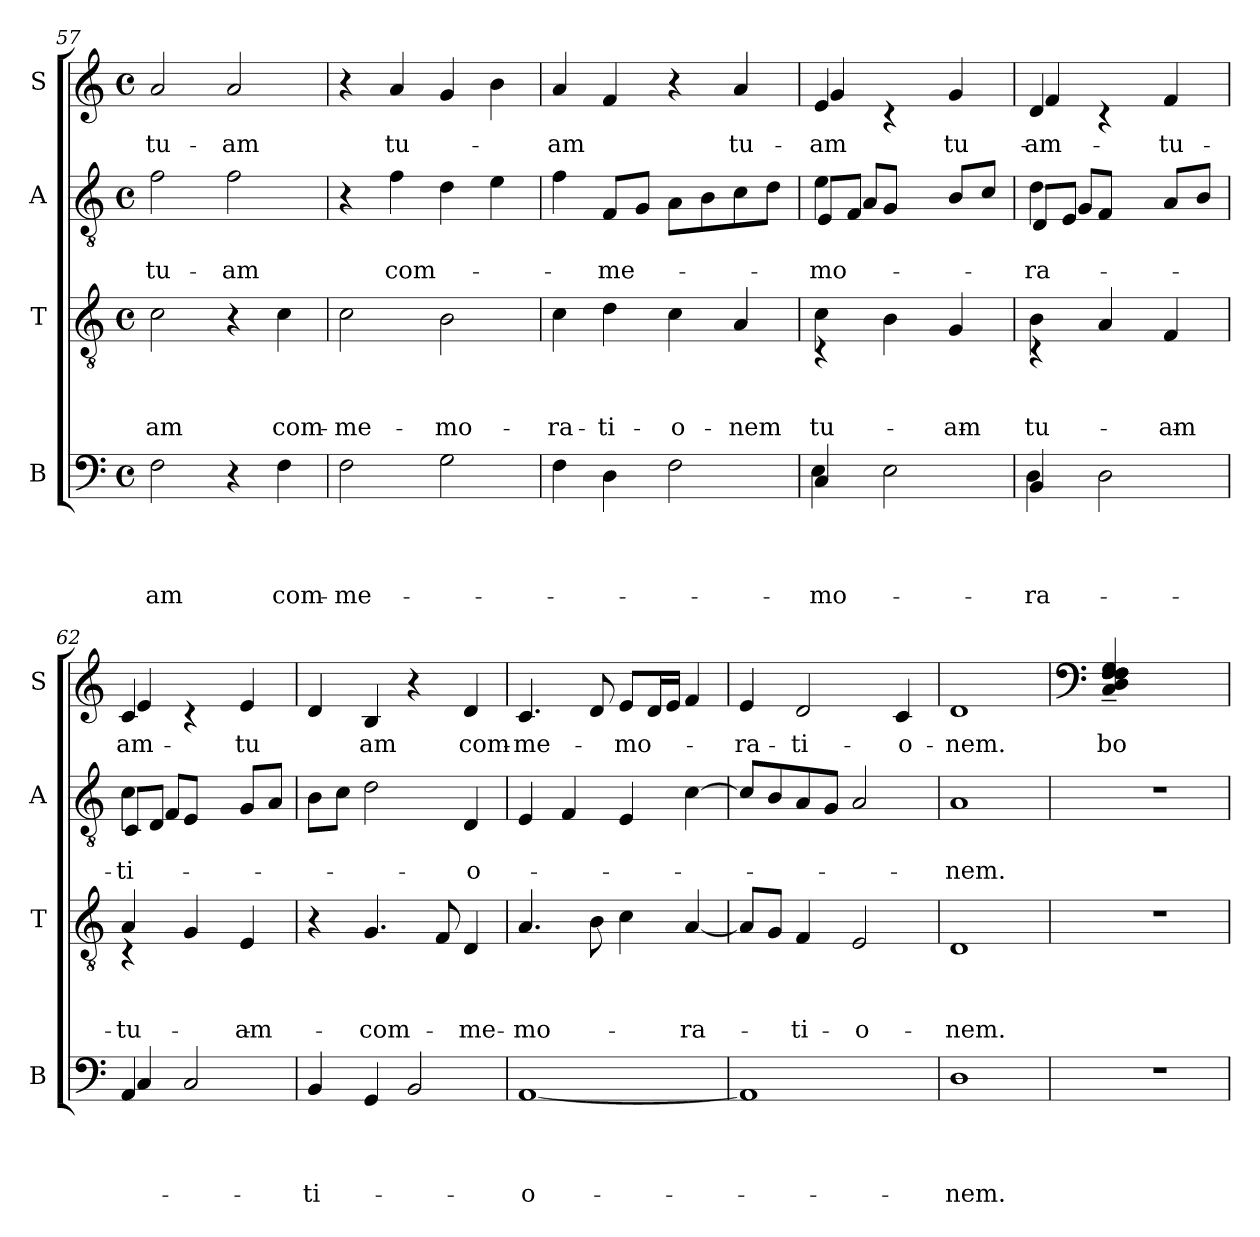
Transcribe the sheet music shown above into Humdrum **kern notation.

**kern	**text	**text	**text	**text	**kern	**text	**text	**text	**kern	**text	**text	**kern	**text
*part4	*part4	*part4	*part4	*part4	*part3	*part3	*part3	*part3	*part2	*part2	*part2	*part1	*part1
*staff4	*staff4	*staff4	*staff4	*staff4	*staff3	*staff3	*staff3	*staff3	*staff2	*staff2	*staff2	*staff1	*staff1
*I"B	*	*	*	*	*I"T	*	*	*	*I"A	*	*	*I"S	*
*I'B	*	*	*	*	*I'T	*	*	*	*I'A	*	*	*I'S	*
*clefF4	*	*	*	*	*clefGv2	*	*	*	*clefGv2	*	*	*clefG2	*
*k[]	*	*	*	*	*k[]	*	*	*	*k[]	*	*	*k[]	*
*C:	*	*	*	*	*C:	*	*	*	*C:	*	*	*C:	*
*M4/4	*	*	*	*	*M4/4	*	*	*	*M4/4	*	*	*M4/4	*
*met(c)	*	*	*	*	*met(c)	*	*	*	*met(c)	*	*	*met(c)	*
=57	=57	=57	=57	=57	=57	=57	=57	=57	=57	=57	=57	=57	=57
!	!	!	!	!LO:LY:b	!	!	!	!LO:LY:b	!	!	!LO:LY:b	!	!LO:LY:b
2F\	.	.	.	-am	2c\	.	.	-am	2f\	.	tu-	2a/	tu-
!	!	!	!	!	!	!	!	!	!	!	!LO:LY:b:rj	!	!LO:LY:b:rj
4r	.	.	.	.	4r	.	.	.	2f\	.	-am	2a/	-am
!	!	!	!	!LO:LY:b	!	!	!	!LO:LY:b	!	!	!	!	!
4F\	.	.	.	com-	4c\	.	.	com-	.	.	.	.	.
=58	=58	=58	=58	=58	=58	=58	=58	=58	=58	=58	=58	=58	=58
!	!	!	!	!LO:LY:b	!	!	!	!LO:LY:b	!	!	!	!	!
2F\	.	.	.	-me-	2c\	.	.	-me-	4r	.	.	4r	.
!	!	!	!	!	!	!	!	!	!	!	!LO:LY:b	!	!LO:LY:b
.	.	.	.	.	.	.	.	.	4f\	.	com-	4a/	tu-
!	!	!	!	!	!	!	!	!LO:LY:b	!	!	!	!	!
2G\	.	.	.	.	2B\	.	.	-mo-	4d\	.	.	4g/	.
.	.	.	.	.	.	.	.	.	4e\	.	.	4b\	.
!!LO:LB:g=z
=59	=59	=59	=59	=59	=59	=59	=59	=59	=59	=59	=59	=59	=59
!	!	!	!	!	!	!	!	!LO:LY:b	!	!	!	!	!LO:LY:b
4F\	.	.	.	.	4c\	.	.	-ra-	4f\	.	.	4a/	-am
!	!	!	!	!	!	!	!	!LO:LY:b:rj	!	!	!LO:LY:b	!	!
4D\	.	.	.	.	4d\	.	.	-ti-	8F/L	.	-me-	4f/	.
.	.	.	.	.	.	.	.	.	8G/J	.	.	.	.
!	!	!	!	!	!	!	!	!LO:LY:b	!	!	!	!	!
2F\	.	.	.	.	4c\	.	.	-o-	8A\L	.	.	4r	.
.	.	.	.	.	.	.	.	.	8B\	.	.	.	.
!	!	!	!	!	!	!	!	!LO:LY:b	!	!	!	!	!LO:LY:b
.	.	.	.	.	4A/	.	.	-nem	8c\	.	.	4a/	tu-
.	.	.	.	.	.	.	.	.	8d\J	.	.	.	.
=60	=60	=60	=60	=60	=60	=60	=60	=60	=60	=60	=60	=60	=60
*^	*	*	*	*	*	*	*	*	*	*	*	*	*
!	!	!	!	!	!LO:LY:b	!	!	!	!LO:LY:b	!	!	!LO:LY:b	!	!LO:LY:b
*	*	*	*	*	*	*^	*	*	*	*^	*	*	*^	*
*	*	*	*	*	*	*	*	*	*	*	*	*^	*	*	*	*	*
4C/	4E\	.	.	.	-mo-	4c\	4rC	.	.	tu-	4e\	8E/L	8ryy	.	-mo-	4e/	4g/	-am
.	.	.	.	.	.	.	.	.	.	.	.	8F/J	8A/L	.	.	.	.	.
2ryy	2E\	.	.	.	.	2ryy	4B\	.	.	.	2ryy	2ryy	8G/J	.	.	2ryy	4rc	.
.	.	.	.	.	.	.	.	.	.	.	.	.	8ryy	.	.	.	.	.
!	!	!	!	!	!	!	!	!	!	!LO:LY:b	!	!	!	!	!	!	!	!LO:LY:b
.	.	.	.	.	.	.	4G/	.	.	-am	.	.	8B/L	.	.	.	4g/	tu-
.	.	.	.	.	.	.	.	.	.	.	.	.	8c/J	.	.	.	.	.
=61	=61	=61	=61	=61	=61	=61	=61	=61	=61	=61	=61	=61	=61	=61	=61	=61	=61	=61
!	!	!	!	!	!LO:LY:b	!	!	!	!	!LO:LY:b	!	!	!	!	!LO:LY:b	!	!	!LO:LY:b
4BB/	4D\	.	.	.	-ra-	4B\	4rC	.	.	tu-	4d\	8D/L	8ryy	.	-ra-	4d/	4f/	-am
.	.	.	.	.	.	.	.	.	.	.	.	8E/J	8G/L	.	.	.	.	.
2ryy	2D\	.	.	.	.	2ryy	4A/	.	.	.	2ryy	2ryy	8F/J	.	.	2ryy	4rc	.
.	.	.	.	.	.	.	.	.	.	.	.	.	8ryy	.	.	.	.	.
!	!	!	!	!	!	!	!	!	!	!LO:LY:b	!	!	!	!	!	!	!	!LO:LY:b
.	.	.	.	.	.	.	4F/	.	.	-am	.	.	8A/L	.	.	.	4f/	tu-
.	.	.	.	.	.	.	.	.	.	.	.	.	8B/J	.	.	.	.	.
=62	=62	=62	=62	=62	=62	=62	=62	=62	=62	=62	=62	=62	=62	=62	=62	=62	=62	=62
!	!	!	!	!	!	!	!	!	!	!LO:LY:b	!	!	!	!	!LO:LY:b	!	!	!LO:LY:b
4AA/	4C/	.	.	.	.	4A/	4rC	.	.	tu-	4c\	8C/L	8ryy	.	-ti-	4c/	4e/	-am
.	.	.	.	.	.	.	.	.	.	.	.	8D/J	8F/L	.	.	.	.	.
2ryy	2C/	.	.	.	.	2ryy	4G/	.	.	.	2ryy	2ryy	8E/J	.	.	2ryy	4rc	.
.	.	.	.	.	.	.	.	.	.	.	.	.	8ryy	.	.	.	.	.
!	!	!	!	!	!	!	!	!	!	!LO:LY:b	!	!	!	!	!	!	!	!LO:LY:b
.	.	.	.	.	.	.	4E/	.	.	-am	.	.	8G/L	.	.	.	4e/	tu-
.	.	.	.	.	.	.	.	.	.	.	.	.	8A/J	.	.	.	.	.
*v	*v	*	*	*	*	*	*	*	*	*	*	*	*	*	*	*v	*v	*
*	*	*	*	*	*v	*v	*	*	*	*	*	*	*	*	*	*
=63	=63	=63	=63	=63	=63	=63	=63	=63	=63	=63	=63	=63	=63	=63	=63
!	!	!	!	!LO:LY:b	!	!	!	!	!	!	!	!	!	!	!
*	*	*	*	*	*	*	*	*	*v	*v	*v	*	*	*	*
4BB/	.	.	.	-ti-	4r	.	.	.	8B\L	.	.	4d/	.
.	.	.	.	.	.	.	.	.	8c\J	.	.	.	.
!	!	!	!	!	!	!	!	!LO:LY:b	!	!	!	!	!LO:LY:b
4GG/	.	.	.	.	4.G/	.	.	com-	2d\	.	.	4B/	-am
2BB/	.	.	.	.	.	.	.	.	.	.	.	4r	.
.	.	.	.	.	8F/	.	.	.	.	.	.	.	.
!	!	!	!	!	!	!	!	!LO:LY:b	!	!	!LO:LY:b	!	!LO:LY:b
.	.	.	.	.	4D/	.	.	-me-	4D/	.	-o-	4d/	com-
=64	=64	=64	=64	=64	=64	=64	=64	=64	=64	=64	=64	=64	=64
!	!	!	!	!LO:LY:b:rj	!	!	!	!LO:LY:b	!	!	!	!	!LO:LY:b
[<1AA	.	.	.	-o-	4.A/	.	.	-mo-	4E/	.	.	4.c/	-me-
.	.	.	.	.	.	.	.	.	4F/	.	.	.	.
.	.	.	.	.	8B\	.	.	.	.	.	.	8d/	.
!	!	!	!	!	!	!	!	!	!	!	!	!	!LO:LY:b
.	.	.	.	.	4c\	.	.	.	4E/	.	.	8e/L	-mo-
.	.	.	.	.	.	.	.	.	.	.	.	16d/L	.
.	.	.	.	.	.	.	.	.	.	.	.	16e/JJ	.
!	!	!	!	!	!	!	!	!LO:LY:b	!	!	!	!	!
.	.	.	.	.	[<4A/	.	.	-ra-	[>4c\	.	.	4f/	.
=65	=65	=65	=65	=65	=65	=65	=65	=65	=65	=65	=65	=65	=65
!	!	!	!	!	!	!	!	!	!	!	!	!	!LO:LY:b
1AA]	.	.	.	.	8A/L]	.	.	.	8c/L]	.	.	4e/	-ra-
.	.	.	.	.	8G/J	.	.	.	8B/	.	.	.	.
!	!	!	!	!	!	!	!	!LO:LY:b	!	!	!	!	!LO:LY:b
.	.	.	.	.	4F/	.	.	-ti-	8A/	.	.	2d/	-ti-
.	.	.	.	.	.	.	.	.	8G/J	.	.	.	.
!	!	!	!	!	!	!	!	!LO:LY:b	!	!	!	!	!
.	.	.	.	.	2E/	.	.	-o-	2A/	.	.	.	.
!	!	!	!	!	!	!	!	!	!	!	!	!	!LO:LY:b
.	.	.	.	.	.	.	.	.	.	.	.	4c/	-o-
=66	=66	=66	=66	=66	=66	=66	=66	=66	=66	=66	=66	=66	=66
!	!	!	!	!LO:LY:b	!	!	!	!LO:LY:b	!	!	!LO:LY:b	!	!LO:LY:b
1D	.	.	.	-nem.	1D	.	.	-nem.	1A	.	-nem.	1d	-nem.
!!LO:PB:g=z
=67!	=67!	=67!	=67!	=67!	=67!	=67!	=67!	=67!	=67!	=67!	=67!	=67!	=67!
*	*	*	*	*	*	*	*	*	*	*	*	*clefF4	*
!	!	!	!	!	!	!	!	!	!	!	!	!	!LO:LY:b
1r	.	.	.	.	1r	.	.	.	1r	.	.	4C/~> 4D/~> 4F/~> 4F/~> 4F/~> 4F/~> 4F/~> 4F/~> 4F/~> 4F/~> 4G/~>	bo-
.	.	.	.	.	.	.	.	.	.	.	.	2.ryy	.
=	=	=	=	=	=	=	=	=	=	=	=	=	=
*-	*-	*-	*-	*-	*-	*-	*-	*-	*-	*-	*-	*-	*-
